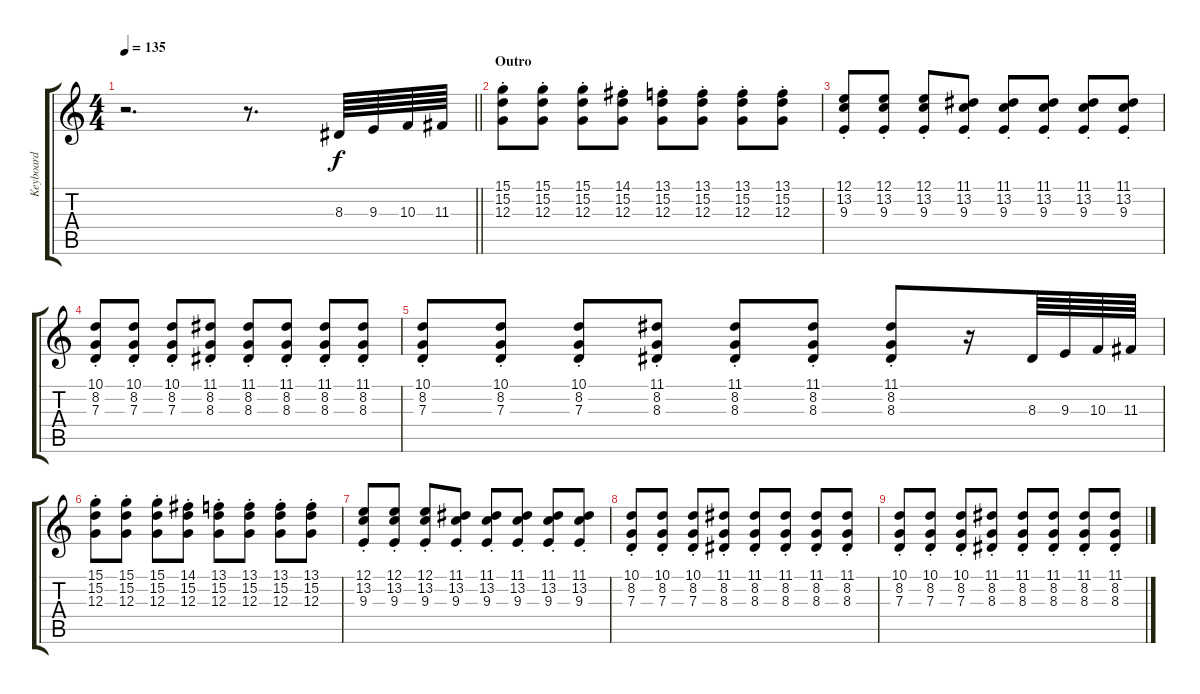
\track ("Keyboard" "Keyboard") {instrument electricpiano1}
\staff {score tabs}
\tuning (E4 B3 G3 D3 A2 E2) {hide}
\ts (4 4)
\tempo 135
\clef g2
\barLineRight lightlight
\ks c
r.2{d dy f} r.8{d} 8.3.64 9.3.64 10.3.64 11.3.64 |
\section ("" "Outro")
(15.1{st} 15.2 12.3).8 (15.1{st} 15.2{st} 12.3{st}).8 (15.1{st} 15.2{st} 12.3{st}).8 (14.1{st} 15.2{st} 12.3{st}).8 (13.1{st} 15.2{st} 12.3{st}).8 (13.1{st} 15.2{st} 12.3{st}).8 (13.1{st} 15.2{st} 12.3{st}).8 (13.1{st} 15.2{st} 12.3{st}).8 |
(12.1{st} 13.2{st} 9.3{st}).8 (12.1{st} 13.2{st} 9.3{st}).8 (12.1{st} 13.2{st} 9.3{st}).8 (11.1{st} 13.2{st} 9.3{st}).8 (11.1{st} 13.2{st} 9.3{st}).8 (11.1{st} 13.2{st} 9.3{st}).8 (11.1{st} 13.2{st} 9.3{st}).8 (11.1{st} 13.2{st} 9.3{st}).8 |
(10.1{st} 8.2{st} 7.3{st}).8 (10.1{st} 8.2{st} 7.3{st}).8 (10.1{st} 8.2{st} 7.3{st}).8 (11.1{st} 8.2{st} 8.3{st}).8 (11.1{st} 8.2{st} 8.3{st}).8 (11.1{st} 8.2{st} 8.3{st}).8 (11.1{st} 8.2{st} 8.3{st}).8 (11.1{st} 8.2{st} 8.3{st}).8 |
(10.1{st} 8.2{st} 7.3{st}).8 (10.1{st} 8.2{st} 7.3{st}).8 (10.1{st} 8.2{st} 7.3{st}).8 (11.1{st} 8.2{st} 8.3{st}).8 (11.1{st} 8.2{st} 8.3{st}).8 (11.1{st} 8.2{st} 8.3{st}).8 (11.1{st} 8.2{st} 8.3{st}).8 r.16 8.3.64 9.3.64 10.3.64 11.3.64 |
(15.1{st} 15.2 12.3).8 (15.1{st} 15.2{st} 12.3{st}).8 (15.1{st} 15.2{st} 12.3{st}).8 (14.1{st} 15.2{st} 12.3{st}).8 (13.1{st} 15.2{st} 12.3{st}).8 (13.1{st} 15.2{st} 12.3{st}).8 (13.1{st} 15.2{st} 12.3{st}).8 (13.1{st} 15.2{st} 12.3{st}).8 |
(12.1{st} 13.2{st} 9.3{st}).8 (12.1{st} 13.2{st} 9.3{st}).8 (12.1{st} 13.2{st} 9.3{st}).8 (11.1{st} 13.2{st} 9.3{st}).8 (11.1{st} 13.2{st} 9.3{st}).8 (11.1{st} 13.2{st} 9.3{st}).8 (11.1{st} 13.2{st} 9.3{st}).8 (11.1{st} 13.2{st} 9.3{st}).8 |
(10.1{st} 8.2{st} 7.3{st}).8 (10.1{st} 8.2{st} 7.3{st}).8 (10.1{st} 8.2{st} 7.3{st}).8 (11.1{st} 8.2{st} 8.3{st}).8 (11.1{st} 8.2{st} 8.3{st}).8 (11.1{st} 8.2{st} 8.3{st}).8 (11.1{st} 8.2{st} 8.3{st}).8 (11.1{st} 8.2{st} 8.3{st}).8 |
(10.1{st} 8.2{st} 7.3{st}).8 (10.1{st} 8.2{st} 7.3{st}).8 (10.1{st} 8.2{st} 7.3{st}).8 (11.1{st} 8.2{st} 8.3{st}).8 (11.1{st} 8.2{st} 8.3{st}).8 (11.1{st} 8.2{st} 8.3{st}).8 (11.1{st} 8.2{st} 8.3{st}).8 (11.1{st} 8.2{st} 8.3{st}).8
